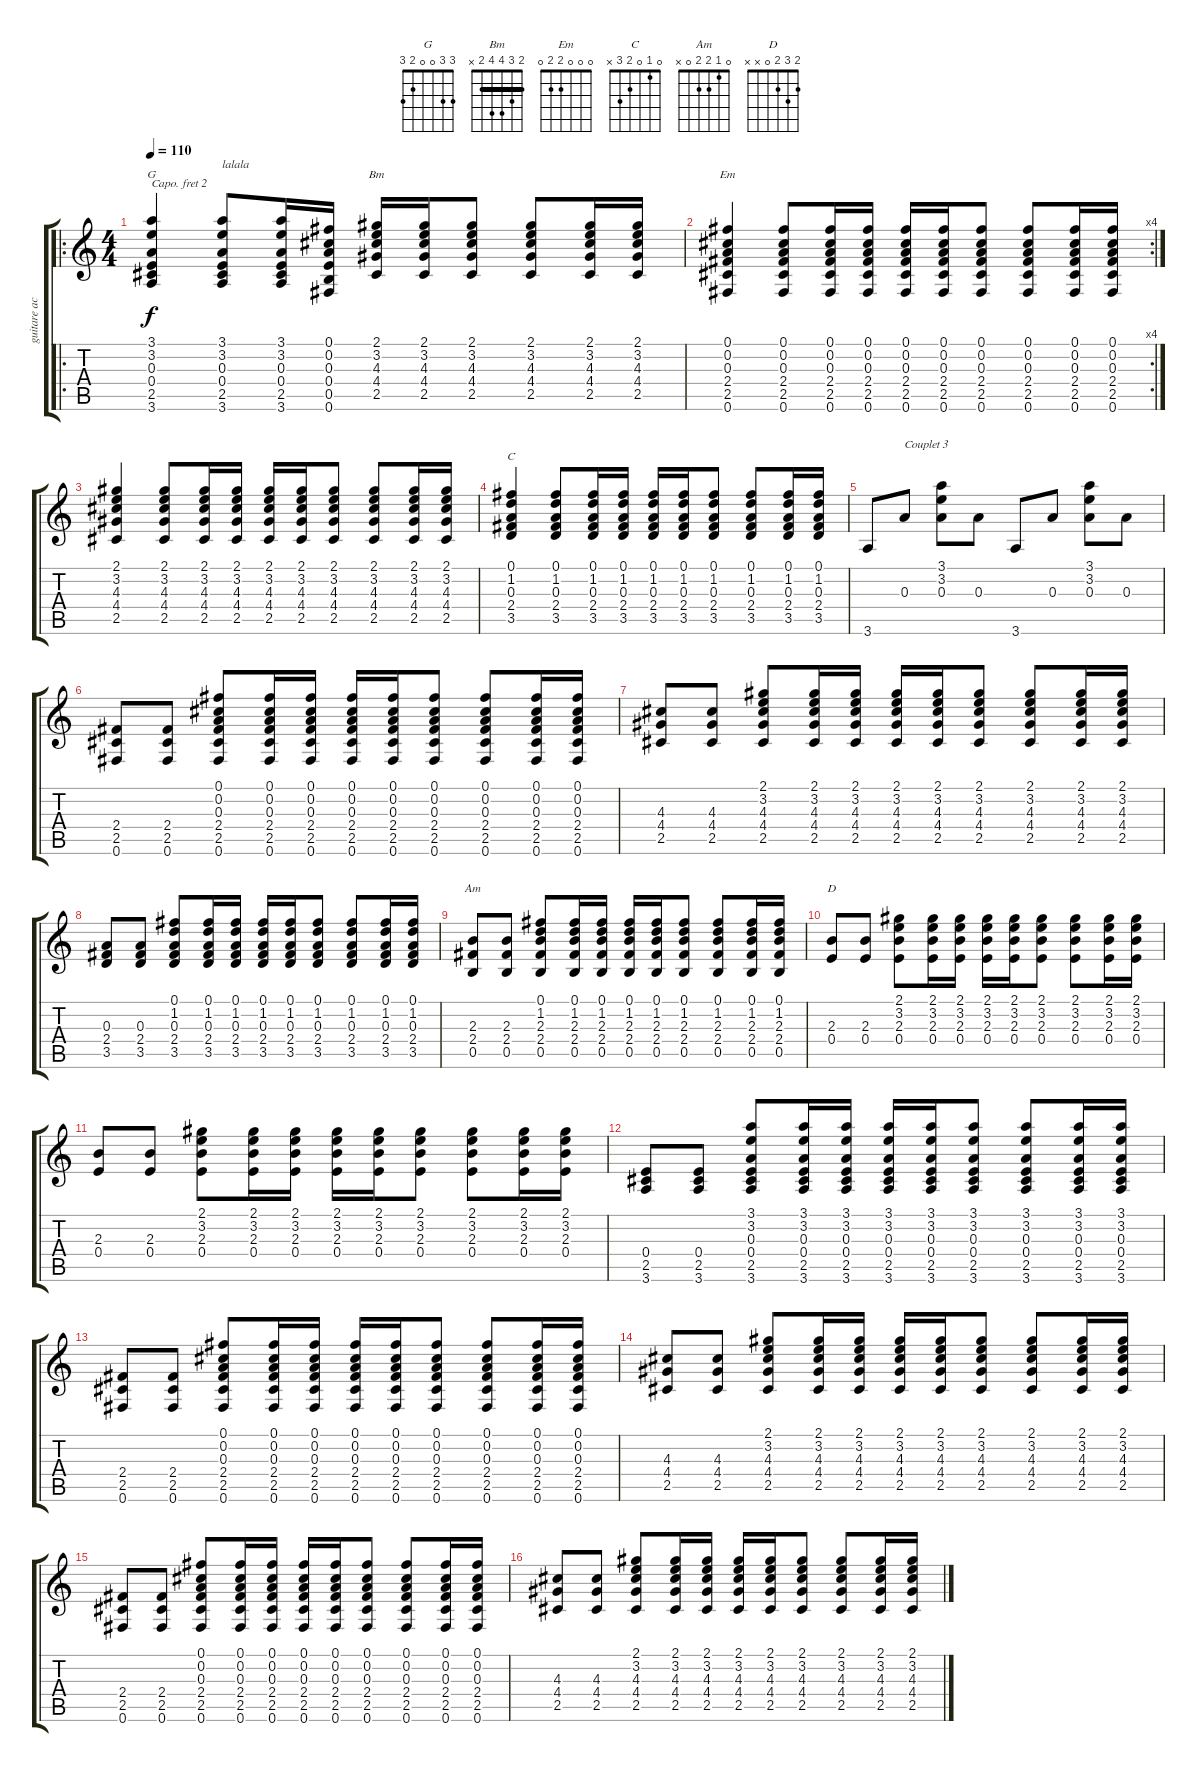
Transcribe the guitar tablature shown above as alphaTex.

\track ("guitare acoustique" "guitare ac") {instrument acousticguitarnylon}
\staff {score tabs}
\capo 2
\tuning (E4 B3 G3 D3 A2 E2) {hide}
\chord ("G" 3 3 0 0 2 3)
\chord ("Bm" 2 3 4 4 2 x) {barre 2}
\chord ("Em" 0 0 0 2 2 0)
\chord ("C" 0 1 0 2 3 x)
\chord ("Am" 0 1 2 2 0 x)
\chord ("D" 2 3 2 0 x x)
\ro
\ts (4 4)
\tempo 110
\clef g2
\ks c
(3.1 3.2 0.3 0.4 2.5 3.6).4{ch "G" dy f} (3.1 3.2 0.3 0.4 2.5 3.6).8{txt "lalala"} (3.1 3.2 0.3 0.4 2.5 3.6).16 (0.1 0.2 0.3 0.4 0.5 0.6).16 (2.1 3.2 4.3 4.4 2.5).16{ch "Bm"} (2.1 3.2 4.3 4.4 2.5).16 (2.1 3.2 4.3 4.4 2.5).8 (2.1 3.2 4.3 4.4 2.5).8 (2.1 3.2 4.3 4.4 2.5).16 (2.1 3.2 4.3 4.4 2.5).16 |
\rc 4
(0.1 0.2 0.3 2.4 2.5 0.6).4{ch "Em"} (0.1 0.2 0.3 2.4 2.5 0.6).8 (0.1 0.2 0.3 2.4 2.5 0.6).16 (0.1 0.2 0.3 2.4 2.5 0.6).16 (0.1 0.2 0.3 2.4 2.5 0.6).16 (0.1 0.2 0.3 2.4 2.5 0.6).16 (0.1 0.2 0.3 2.4 2.5 0.6).8 (0.1 0.2 0.3 2.4 2.5 0.6).8 (0.1 0.2 0.3 2.4 2.5 0.6).16 (0.1 0.2 0.3 2.4 2.5 0.6).16 |
(2.1 3.2 4.3 4.4 2.5).4 (2.1 3.2 4.3 4.4 2.5).8 (2.1 3.2 4.3 4.4 2.5).16 (2.1 3.2 4.3 4.4 2.5).16 (2.1 3.2 4.3 4.4 2.5).16 (2.1 3.2 4.3 4.4 2.5).16 (2.1 3.2 4.3 4.4 2.5).8 (2.1 3.2 4.3 4.4 2.5).8 (2.1 3.2 4.3 4.4 2.5).16 (2.1 3.2 4.3 4.4 2.5).16 |
(0.1 1.2 0.3 2.4 3.5).4{ch "C"} (0.1 1.2 0.3 2.4 3.5).8 (0.1 1.2 0.3 2.4 3.5).16 (0.1 1.2 0.3 2.4 3.5).16 (0.1 1.2 0.3 2.4 3.5).16 (0.1 1.2 0.3 2.4 3.5).16 (0.1 1.2 0.3 2.4 3.5).8 (0.1 1.2 0.3 2.4 3.5).8 (0.1 1.2 0.3 2.4 3.5).16 (0.1 1.2 0.3 2.4 3.5).16 |
3.6.8 0.3.8{txt "Couplet 3"} (3.1 3.2 0.3).8 0.3.8 3.6.8 0.3.8 (3.1 3.2 0.3).8 0.3.8 |
(2.4 2.5 0.6).8 (2.4 2.5 0.6).8 (0.1 0.2 0.3 2.4 2.5 0.6).8 (0.1 0.2 0.3 2.4 2.5 0.6).16 (0.1 0.2 0.3 2.4 2.5 0.6).16 (0.1 0.2 0.3 2.4 2.5 0.6).16 (0.1 0.2 0.3 2.4 2.5 0.6).16 (0.1 0.2 0.3 2.4 2.5 0.6).8 (0.1 0.2 0.3 2.4 2.5 0.6).8 (0.1 0.2 0.3 2.4 2.5 0.6).16 (0.1 0.2 0.3 2.4 2.5 0.6).16 |
(4.3 4.4 2.5).8 (4.3 4.4 2.5).8 (2.1 3.2 4.3 4.4 2.5).8 (2.1 3.2 4.3 4.4 2.5).16 (2.1 3.2 4.3 4.4 2.5).16 (2.1 3.2 4.3 4.4 2.5).16 (2.1 3.2 4.3 4.4 2.5).16 (2.1 3.2 4.3 4.4 2.5).8 (2.1 3.2 4.3 4.4 2.5).8 (2.1 3.2 4.3 4.4 2.5).16 (2.1 3.2 4.3 4.4 2.5).16 |
(0.3 2.4 3.5).8 (0.3 2.4 3.5).8 (0.1 1.2 0.3 2.4 3.5).8 (0.1 1.2 0.3 2.4 3.5).16 (0.1 1.2 0.3 2.4 3.5).16 (0.1 1.2 0.3 2.4 3.5).16 (0.1 1.2 0.3 2.4 3.5).16 (0.1 1.2 0.3 2.4 3.5).8 (0.1 1.2 0.3 2.4 3.5).8 (0.1 1.2 0.3 2.4 3.5).16 (0.1 1.2 0.3 2.4 3.5).16 |
(2.3 2.4 0.5).8{ch "Am"} (2.3 2.4 0.5).8 (0.1 1.2 2.3 2.4 0.5).8 (0.1 1.2 2.3 2.4 0.5).16 (0.1 1.2 2.3 2.4 0.5).16 (0.1 1.2 2.3 2.4 0.5).16 (0.1 1.2 2.3 2.4 0.5).16 (0.1 1.2 2.3 2.4 0.5).8 (0.1 1.2 2.3 2.4 0.5).8 (0.1 1.2 2.3 2.4 0.5).16 (0.1 1.2 2.3 2.4 0.5).16 |
(2.3 0.4).8{ch "D"} (2.3 0.4).8 (2.1 3.2 2.3 0.4).8 (2.1 3.2 2.3 0.4).16 (2.1 3.2 2.3 0.4).16 (2.1 3.2 2.3 0.4).16 (2.1 3.2 2.3 0.4).16 (2.1 3.2 2.3 0.4).8 (2.1 3.2 2.3 0.4).8 (2.1 3.2 2.3 0.4).16 (2.1 3.2 2.3 0.4).16 |
(2.3 0.4).8 (2.3 0.4).8 (2.1 3.2 2.3 0.4).8 (2.1 3.2 2.3 0.4).16 (2.1 3.2 2.3 0.4).16 (2.1 3.2 2.3 0.4).16 (2.1 3.2 2.3 0.4).16 (2.1 3.2 2.3 0.4).8 (2.1 3.2 2.3 0.4).8 (2.1 3.2 2.3 0.4).16 (2.1 3.2 2.3 0.4).16 |
(0.4 2.5 3.6).8 (0.4 2.5 3.6).8 (3.1 3.2 0.3 0.4 2.5 3.6).8 (3.1 3.2 0.3 0.4 2.5 3.6).16 (3.1 3.2 0.3 0.4 2.5 3.6).16 (3.1 3.2 0.3 0.4 2.5 3.6).16 (3.1 3.2 0.3 0.4 2.5 3.6).16 (3.1 3.2 0.3 0.4 2.5 3.6).8 (3.1 3.2 0.3 0.4 2.5 3.6).8 (3.1 3.2 0.3 0.4 2.5 3.6).16 (3.1 3.2 0.3 0.4 2.5 3.6).16 |
(2.4 2.5 0.6).8 (2.4 2.5 0.6).8 (0.1 0.2 0.3 2.4 2.5 0.6).8 (0.1 0.2 0.3 2.4 2.5 0.6).16 (0.1 0.2 0.3 2.4 2.5 0.6).16 (0.1 0.2 0.3 2.4 2.5 0.6).16 (0.1 0.2 0.3 2.4 2.5 0.6).16 (0.1 0.2 0.3 2.4 2.5 0.6).8 (0.1 0.2 0.3 2.4 2.5 0.6).8 (0.1 0.2 0.3 2.4 2.5 0.6).16 (0.1 0.2 0.3 2.4 2.5 0.6).16 |
(4.3 4.4 2.5).8 (4.3 4.4 2.5).8 (2.1 3.2 4.3 4.4 2.5).8 (2.1 3.2 4.3 4.4 2.5).16 (2.1 3.2 4.3 4.4 2.5).16 (2.1 3.2 4.3 4.4 2.5).16 (2.1 3.2 4.3 4.4 2.5).16 (2.1 3.2 4.3 4.4 2.5).8 (2.1 3.2 4.3 4.4 2.5).8 (2.1 3.2 4.3 4.4 2.5).16 (2.1 3.2 4.3 4.4 2.5).16 |
(2.4 2.5 0.6).8 (2.4 2.5 0.6).8 (0.1 0.2 0.3 2.4 2.5 0.6).8 (0.1 0.2 0.3 2.4 2.5 0.6).16 (0.1 0.2 0.3 2.4 2.5 0.6).16 (0.1 0.2 0.3 2.4 2.5 0.6).16 (0.1 0.2 0.3 2.4 2.5 0.6).16 (0.1 0.2 0.3 2.4 2.5 0.6).8 (0.1 0.2 0.3 2.4 2.5 0.6).8 (0.1 0.2 0.3 2.4 2.5 0.6).16 (0.1 0.2 0.3 2.4 2.5 0.6).16 |
(4.3 4.4 2.5).8 (4.3 4.4 2.5).8 (2.1 3.2 4.3 4.4 2.5).8 (2.1 3.2 4.3 4.4 2.5).16 (2.1 3.2 4.3 4.4 2.5).16 (2.1 3.2 4.3 4.4 2.5).16 (2.1 3.2 4.3 4.4 2.5).16 (2.1 3.2 4.3 4.4 2.5).8 (2.1 3.2 4.3 4.4 2.5).8 (2.1 3.2 4.3 4.4 2.5).16 (2.1 3.2 4.3 4.4 2.5).16
